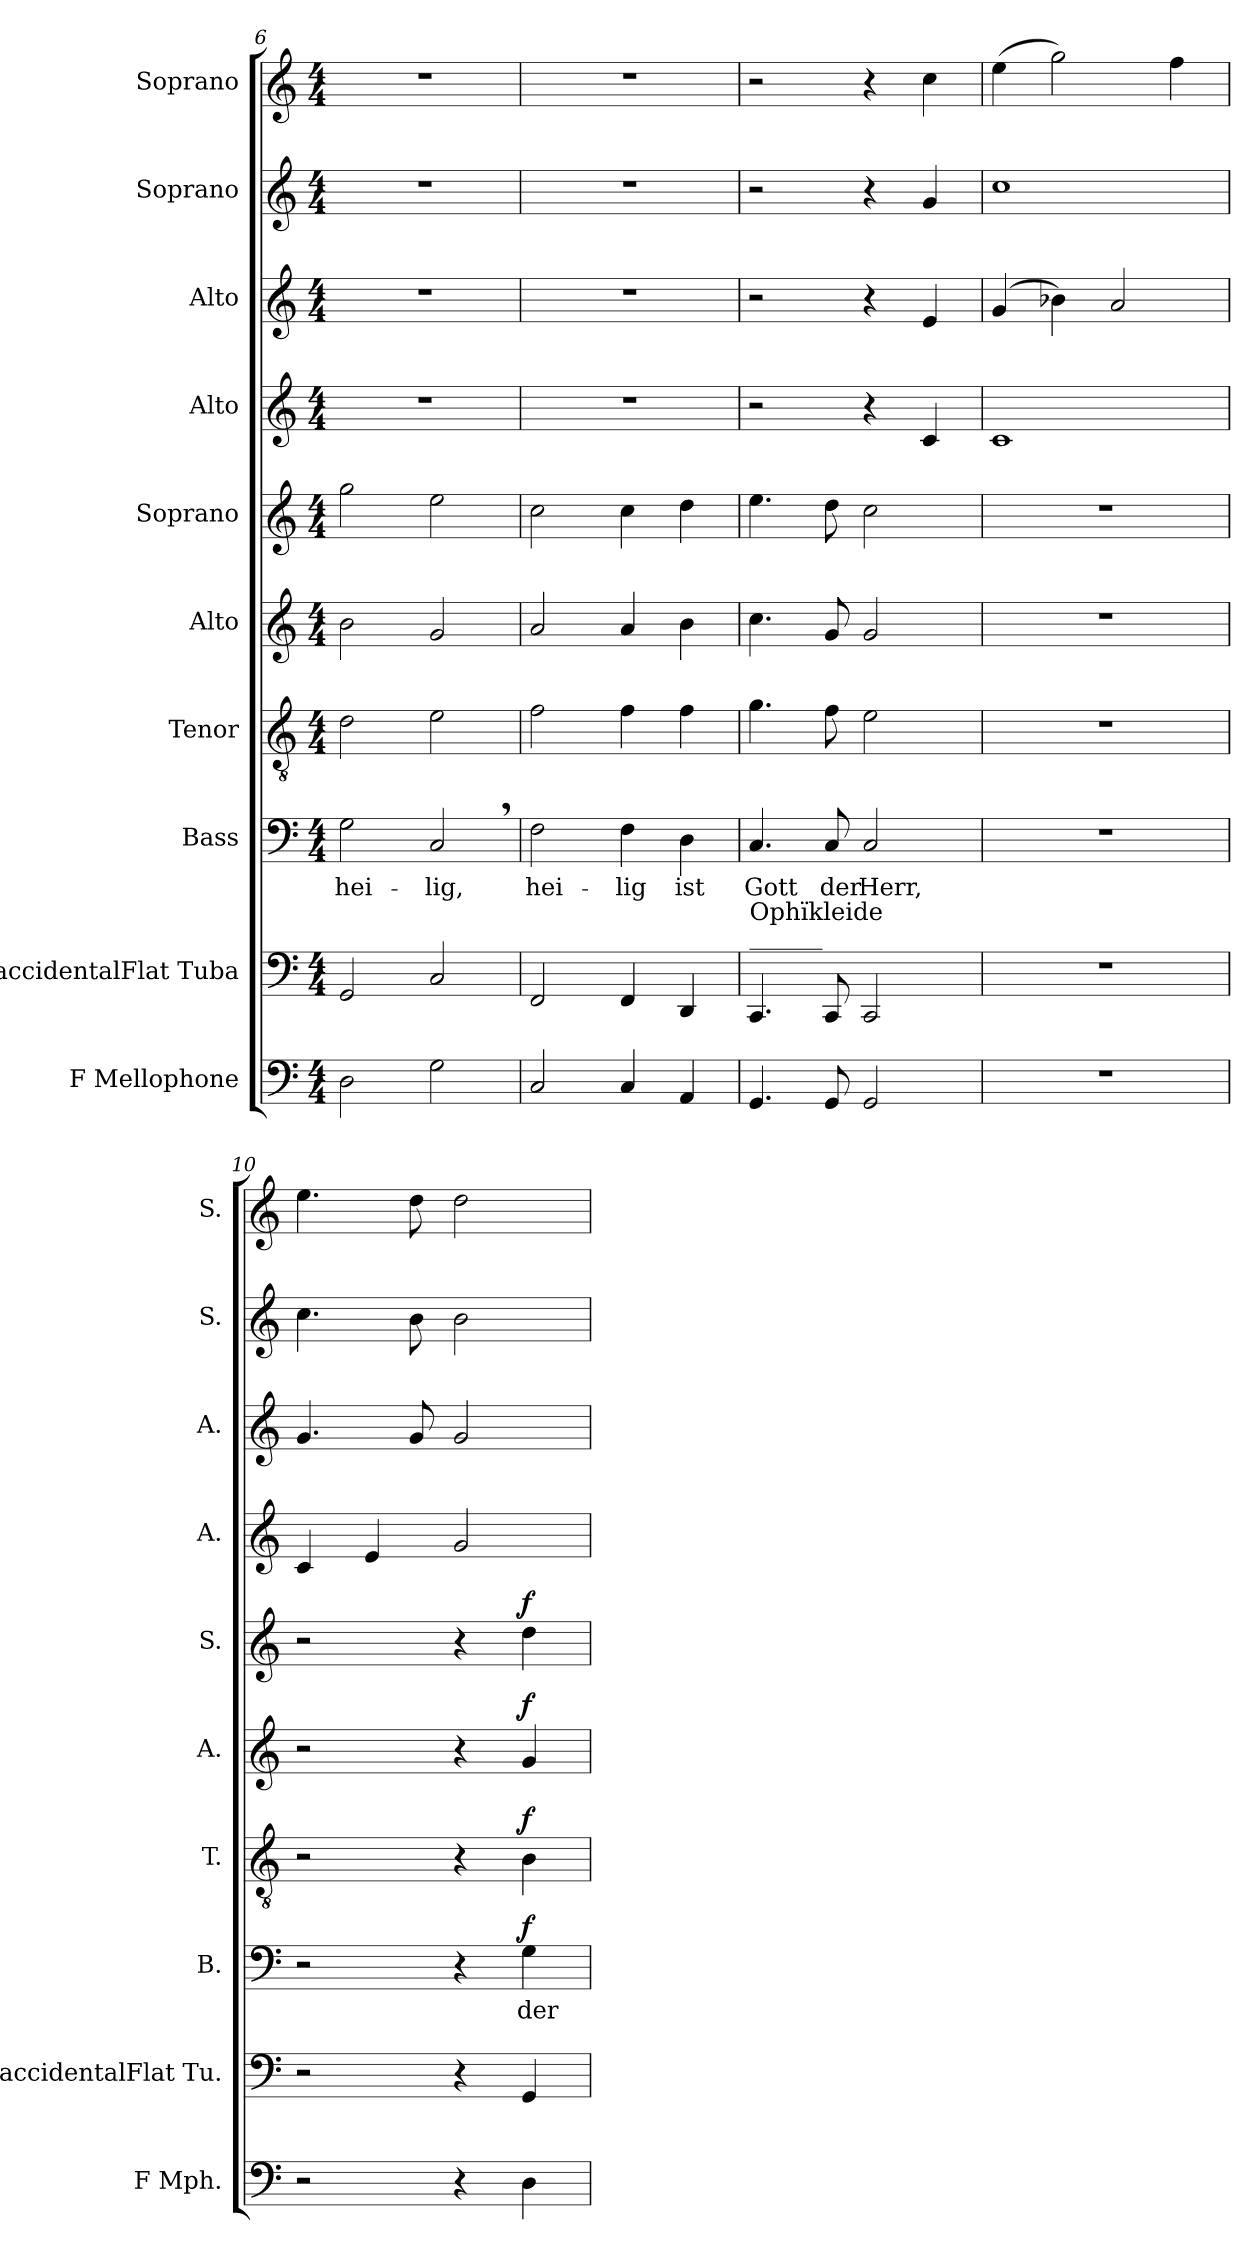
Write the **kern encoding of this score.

**kern	**kern	**kern	**text	**dynam	**kern	**dynam	**kern	**dynam	**kern	**dynam	**kern	**kern	**kern	**kern
*part10	*part9	*part8	*part8	*part8	*part7	*part7	*part6	*part6	*part5	*part5	*part4	*part3	*part2	*part1
*staff10	*staff9	*staff8	*staff8	*staff8	*staff7	*staff7	*staff6	*staff6	*staff5	*staff5	*staff4	*staff3	*staff2	*staff1
*I"F Mellophone	*I"BaccidentalFlat Tuba	*I"Bass	*	*	*I"Tenor	*	*I"Alto	*	*I"Soprano	*	*I"Alto	*I"Alto	*I"Soprano	*I"Soprano
*I'F Mph.	*I'BaccidentalFlat Tu.	*I'B.	*	*	*I'T.	*	*I'A.	*	*I'S.	*	*I'A.	*I'A.	*I'S.	*I'S.
*clefF4	*clefF4	*clefF4	*	*	*clefGv2	*	*clefG2	*	*clefG2	*	*clefG2	*clefG2	*clefG2	*clefG2
*ITrd4c7	*	*	*	*	*	*	*	*	*	*	*	*	*	*
*k[b-]	*k[]	*k[]	*	*	*k[]	*	*k[]	*	*k[]	*	*k[]	*k[]	*k[]	*k[]
*M4/4	*M4/4	*M4/4	*	*	*M4/4	*	*M4/4	*	*M4/4	*	*M4/4	*M4/4	*M4/4	*M4/4
=6	=6	=6	=6	=6	=6	=6	=6	=6	=6	=6	=6	=6	=6	=6
2GG\	2GG/	2G\	hei-	.	2d\	.	2b\	.	2gg\	.	1r	1r	1r	1r
2C\	2C/	2C,/	-lig,	.	2e\	.	2g/	.	2ee\	.	.	.	.	.
=7	=7	=7	=7	=7	=7	=7	=7	=7	=7	=7	=7	=7	=7	=7
2FF/	2FF/	2F\	hei-	.	2f\	.	2a/	.	2cc\	.	1r	1r	1r	1r
4FF/	4FF/	4F\	-lig	.	4f\	.	4a/	.	4cc\	.	.	.	.	.
4DD/	4DD/	4D\	ist	.	4f\	.	4b\	.	4dd\	.	.	.	.	.
=8	=8	=8	=8	=8	=8	=8	=8	=8	=8	=8	=8	=8	=8	=8
!	!LO:TX:a:t=______	!	!	!	!	!	!	!	!	!	!	!	!	!
!	!LO:TX:a:t=Ophïkleide	!	!	!	!	!	!	!	!	!	!	!	!	!
4.CC/	4.CC/	4.C/	Gott	.	4.g\	.	4.cc\	.	4.ee\	.	2r	2r	2r	2r
8CC/	8CC/	8C/	der	.	8f\	.	8g/	.	8dd\	.	.	.	.	.
2CC/	2CC/	2C/	Herr,	.	2e\	.	2g/	.	2cc\	.	4r	4r	4r	4r
.	.	.	.	.	.	.	.	.	.	.	4c/	4e/	4g/	4cc\
!!LO:PB:g=z
=9	=9	=9	=9	=9	=9	=9	=9	=9	=9	=9	=9	=9	=9	=9
1r	1r	1r	.	.	1r	.	1r	.	1r	.	1c	(4g/	1cc	(4ee\
.	.	.	.	.	.	.	.	.	.	.	.	4b-X\)	.	2gg\)
.	.	.	.	.	.	.	.	.	.	.	.	2a/	.	.
.	.	.	.	.	.	.	.	.	.	.	.	.	.	4ff\
=10	=10	=10	=10	=10	=10	=10	=10	=10	=10	=10	=10	=10	=10	=10
2r	2r	2r	.	.	2r	.	2r	.	2r	.	4c/	4.g/	4.cc\	4.ee\
.	.	.	.	.	.	.	.	.	.	.	4e/	.	.	.
.	.	.	.	.	.	.	.	.	.	.	.	8g/	8b\	8dd\
4r	4r	4r	.	.	4r	.	4r	.	4r	.	2g/	2g/	2b\	2dd\
!	!	!	!	!LO:DY:a	!	!LO:DY:a	!	!LO:DY:a	!	!LO:DY:a	!	!	!	!
4GG\	4GG/	4G\	der	f	4B\	f	4g/	f	4dd\	f	.	.	.	.
=	=	=	=	=	=	=	=	=	=	=	=	=	=	=
*-	*-	*-	*-	*-	*-	*-	*-	*-	*-	*-	*-	*-	*-	*-
